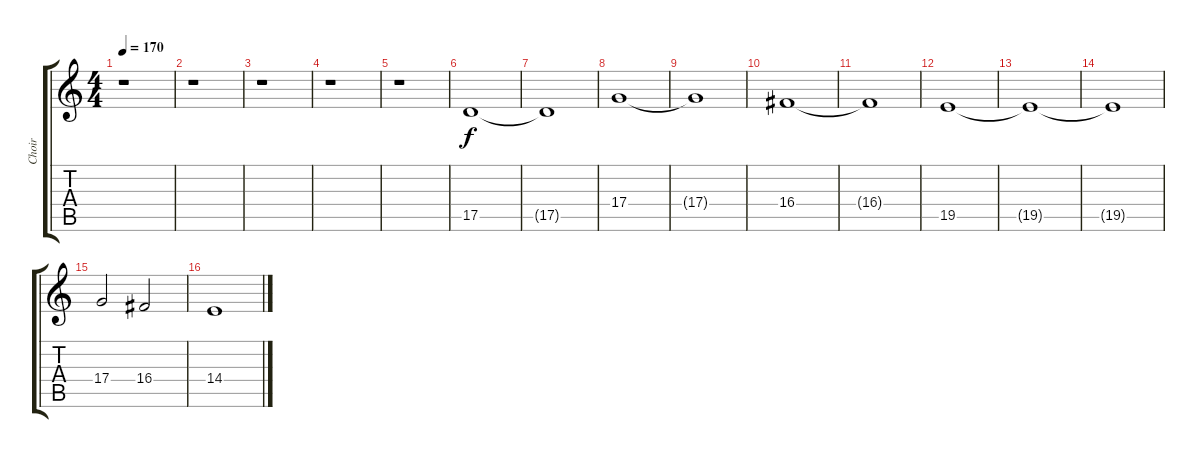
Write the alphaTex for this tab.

\track ("Choir" "Choir") {instrument choiraahs}
\staff {score tabs}
\tuning (E4 B3 G3 D3 A2 E2) {hide}
\ts (4 4)
\tempo 170
\clef g2
\ks c
r.1{dy f} |
r.1 |
r.1 |
r.1 |
r.1 |
17.5.1 |
17.5{t}.1 |
17.4.1 |
17.4{t}.1 |
16.4.1 |
16.4{t}.1 |
19.5.1 |
19.5{t}.1 |
19.5{t}.1{volume 0} |
17.4.2{volume 12} 16.4.2 |
14.4.1
